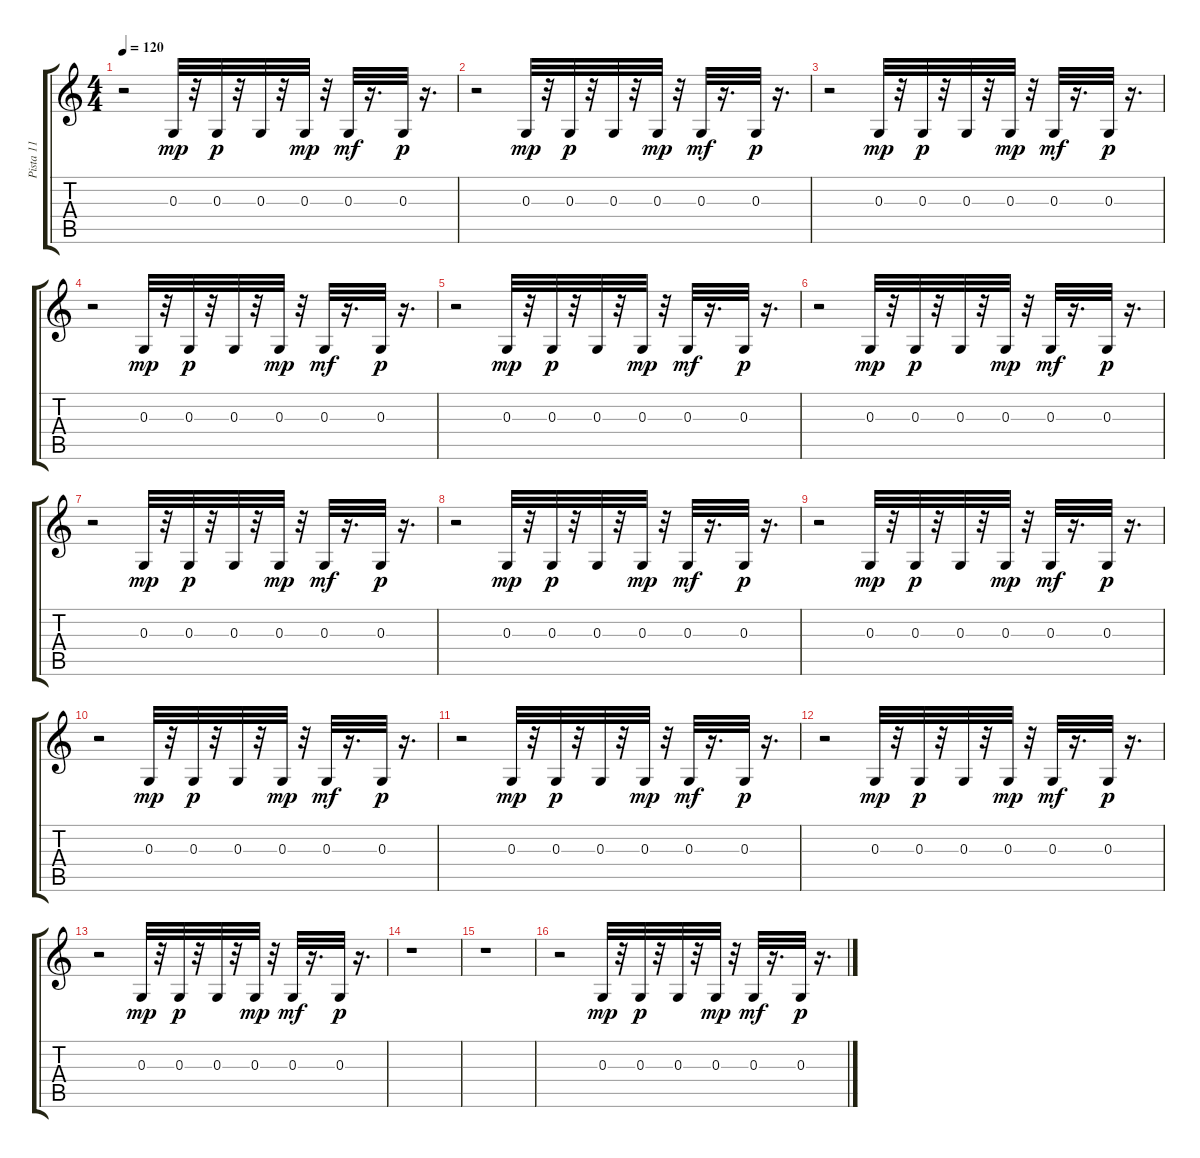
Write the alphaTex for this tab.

\track ("Pista 11" "Pista 11") {instrument synthdrum}
\staff {score tabs}
\tuning (E4 B3 G3 D3 A2 E2) {hide}
\ts (4 4)
\tempo 120
\clef g2
\ks c
r.2{dy p} 0.3.32{dy mp} r.32 0.3.32{dy p} r.32 0.3.32 r.32 0.3.32{dy mp} r.32 0.3.32{dy mf} r.16{d} 0.3.32{dy p} r.16{d} |
r.2 0.3.32{dy mp} r.32 0.3.32{dy p} r.32 0.3.32 r.32 0.3.32{dy mp} r.32 0.3.32{dy mf} r.16{d} 0.3.32{dy p} r.16{d} |
r.2 0.3.32{dy mp} r.32 0.3.32{dy p} r.32 0.3.32 r.32 0.3.32{dy mp} r.32 0.3.32{dy mf} r.16{d} 0.3.32{dy p} r.16{d} |
r.2 0.3.32{dy mp} r.32 0.3.32{dy p} r.32 0.3.32 r.32 0.3.32{dy mp} r.32 0.3.32{dy mf} r.16{d} 0.3.32{dy p} r.16{d} |
r.2 0.3.32{dy mp} r.32 0.3.32{dy p} r.32 0.3.32 r.32 0.3.32{dy mp} r.32 0.3.32{dy mf} r.16{d} 0.3.32{dy p} r.16{d} |
r.2 0.3.32{dy mp} r.32 0.3.32{dy p} r.32 0.3.32 r.32 0.3.32{dy mp} r.32 0.3.32{dy mf} r.16{d} 0.3.32{dy p} r.16{d} |
r.2 0.3.32{dy mp} r.32 0.3.32{dy p} r.32 0.3.32 r.32 0.3.32{dy mp} r.32 0.3.32{dy mf} r.16{d} 0.3.32{dy p} r.16{d} |
r.2 0.3.32{dy mp} r.32 0.3.32{dy p} r.32 0.3.32 r.32 0.3.32{dy mp} r.32 0.3.32{dy mf} r.16{d} 0.3.32{dy p} r.16{d} |
r.2 0.3.32{dy mp} r.32 0.3.32{dy p} r.32 0.3.32 r.32 0.3.32{dy mp} r.32 0.3.32{dy mf} r.16{d} 0.3.32{dy p} r.16{d} |
r.2 0.3.32{dy mp} r.32 0.3.32{dy p} r.32 0.3.32 r.32 0.3.32{dy mp} r.32 0.3.32{dy mf} r.16{d} 0.3.32{dy p} r.16{d} |
r.2 0.3.32{dy mp} r.32 0.3.32{dy p} r.32 0.3.32 r.32 0.3.32{dy mp} r.32 0.3.32{dy mf} r.16{d} 0.3.32{dy p} r.16{d} |
r.2 0.3.32{dy mp} r.32 0.3.32{dy p} r.32 0.3.32 r.32 0.3.32{dy mp} r.32 0.3.32{dy mf} r.16{d} 0.3.32{dy p} r.16{d} |
r.2 0.3.32{dy mp} r.32 0.3.32{dy p} r.32 0.3.32 r.32 0.3.32{dy mp} r.32 0.3.32{dy mf} r.16{d} 0.3.32{dy p} r.16{d} |
r.1 |
r.1 |
r.2 0.3.32{dy mp} r.32 0.3.32{dy p} r.32 0.3.32 r.32 0.3.32{dy mp} r.32 0.3.32{dy mf} r.16{d} 0.3.32{dy p} r.16{d}
